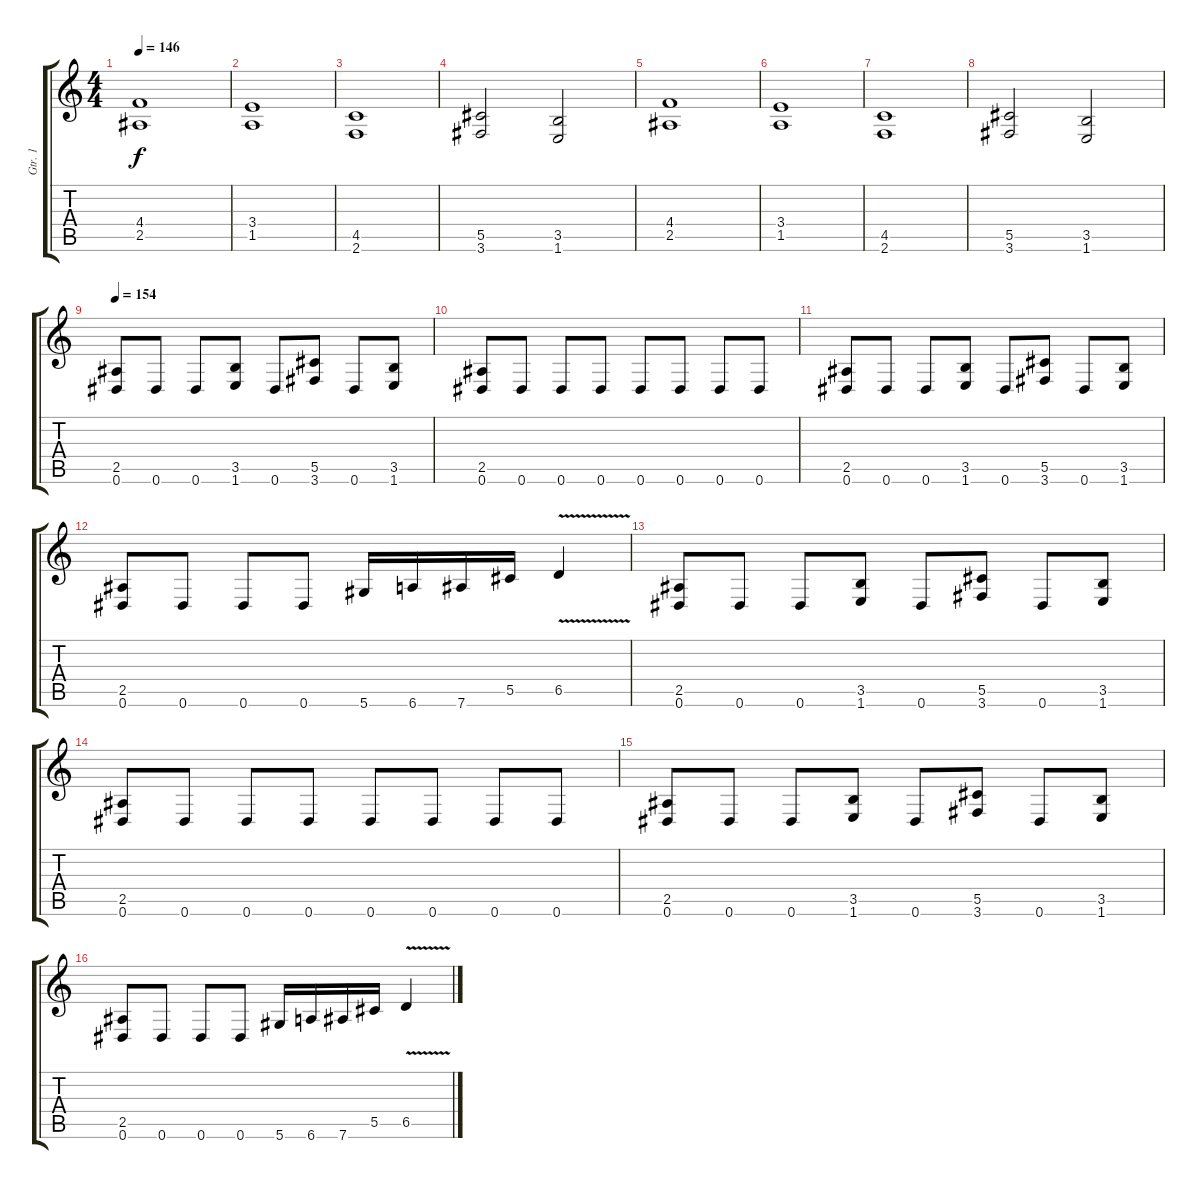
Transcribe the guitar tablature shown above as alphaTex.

\track ("Gtr. 1" "Gtr. 1") {instrument overdrivenguitar}
\staff {score tabs}
\tuning (Eb4 Bb3 Gb3 Db3 Ab2 Eb2) {hide}
\ts (4 4)
\tempo 146
\clef g2
\ks c
(4.4 2.5).1{dy f} |
(3.4 1.5).1 |
(4.5 2.6).1 |
(5.5 3.6).2 (3.5 1.6).2 |
(4.4 2.5).1 |
(3.4 1.5).1 |
(4.5 2.6).1 |
(5.5 3.6).2 (3.5 1.6).2 |
\tempo 154
(2.5 0.6).8 0.6.8 0.6.8 (3.5 1.6).8 0.6.8 (5.5 3.6).8 0.6.8 (3.5 1.6).8 |
(2.5 0.6).8 0.6.8 0.6.8 0.6.8 0.6.8 0.6.8 0.6.8 0.6.8 |
(2.5 0.6).8 0.6.8 0.6.8 (3.5 1.6).8 0.6.8 (5.5 3.6).8 0.6.8 (3.5 1.6).8 |
(2.5 0.6).8 0.6.8 0.6.8 0.6.8 5.6.16 6.6.16 7.6.16 5.5.16 6.5{v}.4 |
(2.5 0.6).8 0.6.8 0.6.8 (3.5 1.6).8 0.6.8 (5.5 3.6).8 0.6.8 (3.5 1.6).8 |
(2.5 0.6).8 0.6.8 0.6.8 0.6.8 0.6.8 0.6.8 0.6.8 0.6.8 |
(2.5 0.6).8 0.6.8 0.6.8 (3.5 1.6).8 0.6.8 (5.5 3.6).8 0.6.8 (3.5 1.6).8 |
(2.5 0.6).8 0.6.8 0.6.8 0.6.8 5.6.16 6.6.16 7.6.16 5.5.16 6.5{v}.4
